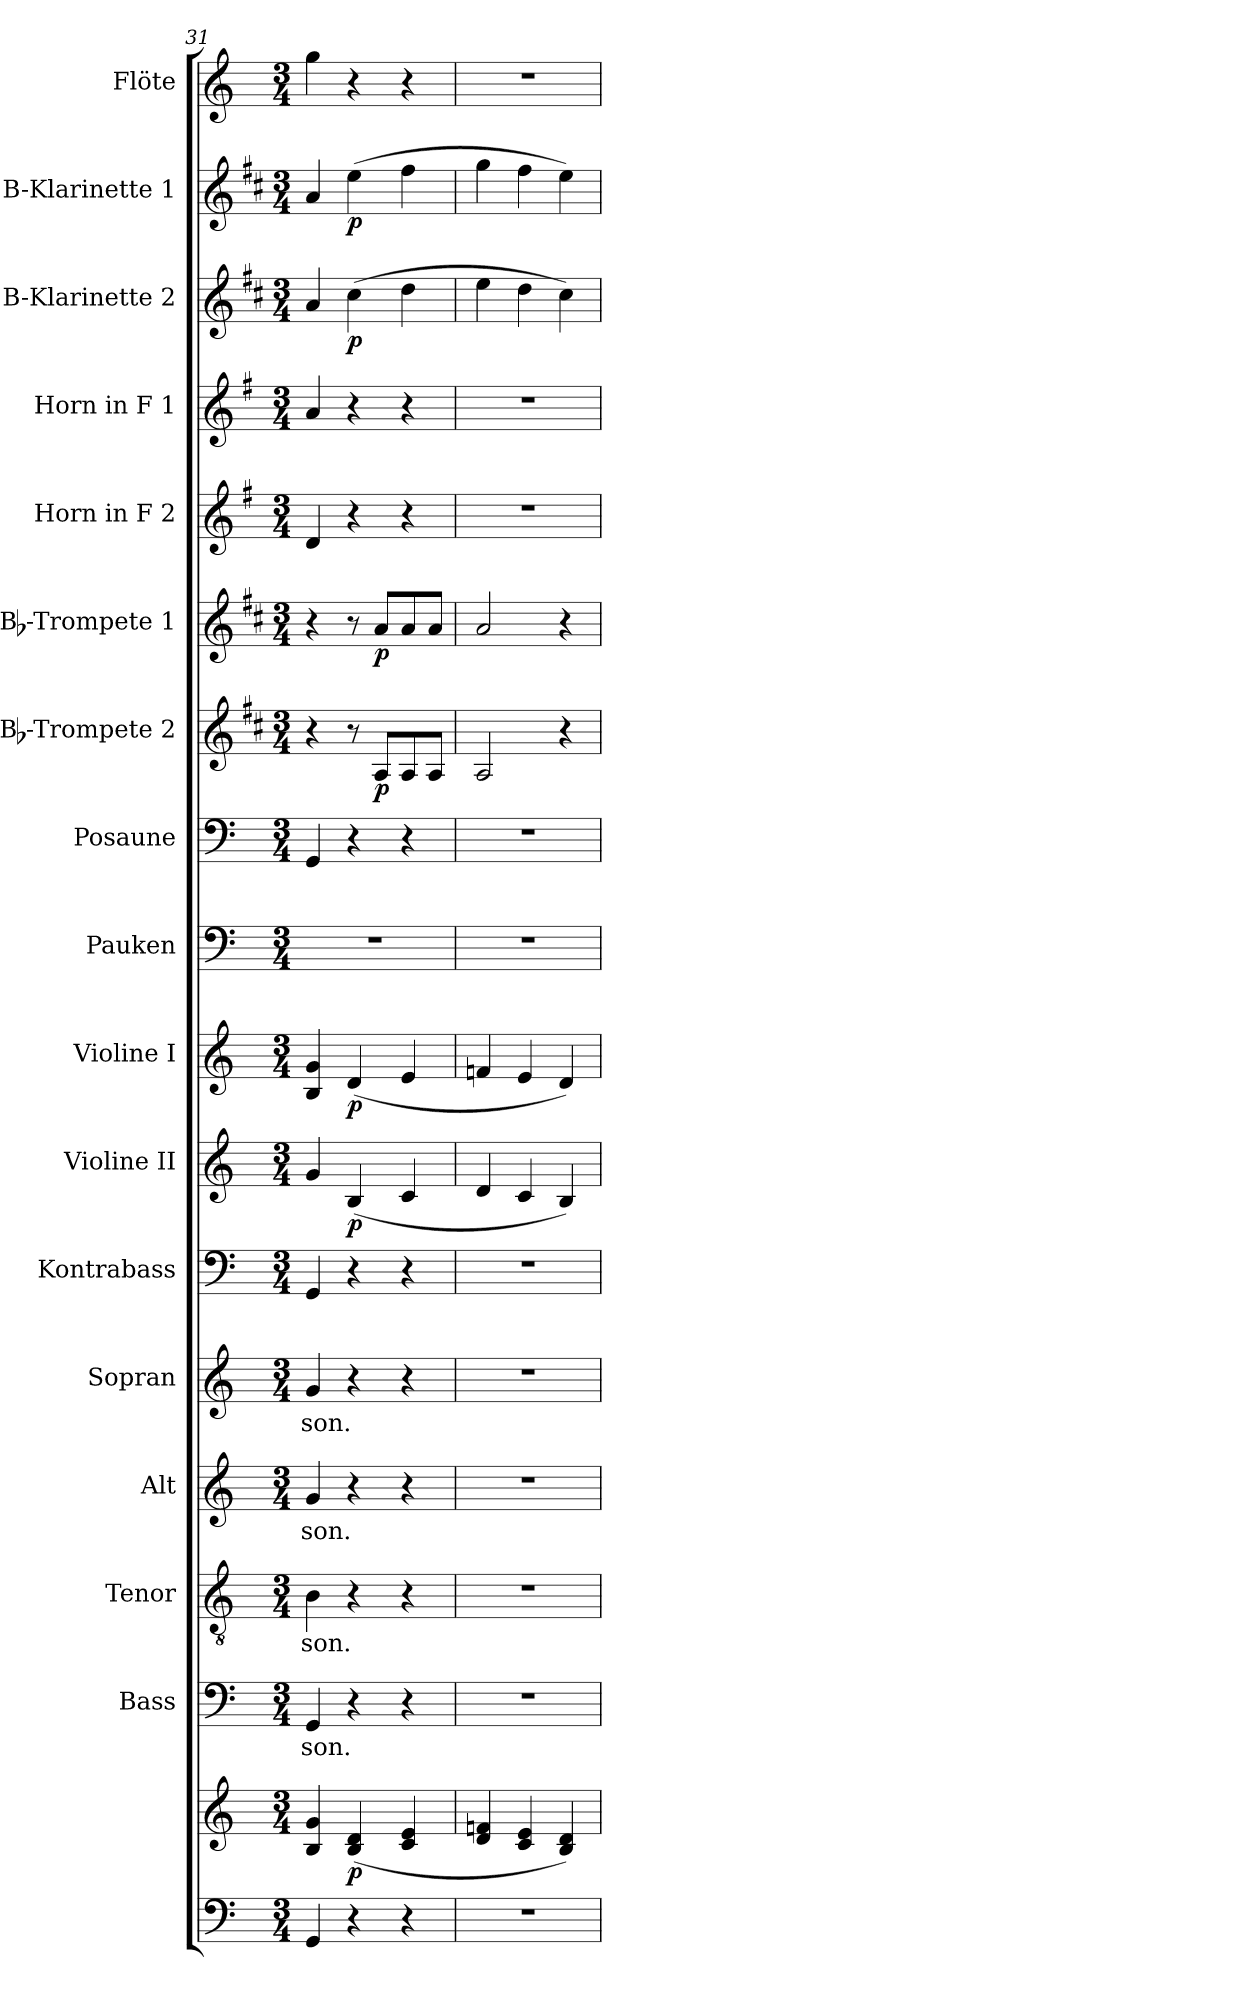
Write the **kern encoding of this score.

**kern	**kern	**dynam	**kern	**text	**kern	**text	**kern	**text	**kern	**text	**kern	**kern	**dynam	**kern	**dynam	**kern	**kern	**kern	**dynam	**kern	**dynam	**kern	**kern	**kern	**dynam	**kern	**dynam	**kern
*part17	*part17	*part17	*part16	*part16	*part15	*part15	*part14	*part14	*part13	*part13	*part12	*part11	*part11	*part10	*part10	*part9	*part8	*part7	*part7	*part6	*part6	*part5	*part4	*part3	*part3	*part2	*part2	*part1
*staff18	*staff17	*staff17/18	*staff16	*staff16	*staff15	*staff15	*staff14	*staff14	*staff13	*staff13	*staff12	*staff11	*staff11	*staff10	*staff10	*staff9	*staff8	*staff7	*staff7	*staff6	*staff6	*staff5	*staff4	*staff3	*staff3	*staff2	*staff2	*staff1
*	*	*	*I"Bass	*	*I"Tenor	*	*I"Alt	*	*I"Sopran	*	*I"Kontrabass	*I"Violine II	*	*I"Violine I	*	*I"Pauken	*I"Posaune	*I"Bb-Trompete 2	*	*I"Bb-Trompete 1	*	*I"Horn in F 2	*I"Horn in F 1	*I"B-Klarinette 2	*	*I"B-Klarinette 1	*	*I"Flöte
*	*	*	*I'B.	*	*I'T.	*	*I'A.	*	*I'S.	*	*I'Kb.	*I'Vl. II	*	*I'Vl. I	*	*I'Pk.	*I'Pos.	*I'Bb Trp. 2	*	*I'Bb Trp. 1	*	*I'Hrn. 2	*I'Hrn. 1	*I'B Kl. 2	*	*I'B Kl. 1	*	*I'Fl.
*clefF4	*clefG2	*	*clefF4	*	*clefGv2	*	*clefG2	*	*clefG2	*	*clefF4	*clefG2	*	*clefG2	*	*clefF4	*clefF4	*clefG2	*	*clefG2	*	*clefG2	*clefG2	*clefG2	*	*clefG2	*	*clefG2
*	*	*	*	*	*	*	*	*	*	*	*ITrd7c12	*	*	*	*	*	*	*ITrd1c2	*	*ITrd1c2	*	*ITrd4c7	*ITrd4c7	*ITrd1c2	*	*ITrd1c2	*	*
*k[]	*k[]	*	*k[]	*	*k[]	*	*k[]	*	*k[]	*	*k[]	*k[]	*	*k[]	*	*k[]	*k[]	*k[]	*	*k[]	*	*k[]	*k[]	*k[]	*	*k[]	*	*k[]
*C:	*C:	*	*C:	*	*C:	*	*C:	*	*C:	*	*C:	*C:	*	*C:	*	*C:	*C:	*C:	*	*C:	*	*C:	*C:	*C:	*	*C:	*	*C:
*M3/4	*M3/4	*	*M3/4	*	*M3/4	*	*M3/4	*	*M3/4	*	*M3/4	*M3/4	*	*M3/4	*	*M3/4	*M3/4	*M3/4	*	*M3/4	*	*M3/4	*M3/4	*M3/4	*	*M3/4	*	*M3/4
=31	=31	=31	=31	=31	=31	=31	=31	=31	=31	=31	=31	=31	=31	=31	=31	=31	=31	=31	=31	=31	=31	=31	=31	=31	=31	=31	=31	=31
!	!	!	!	!LO:LY:b	!	!LO:LY:b	!	!LO:LY:b	!	!LO:LY:b	!	!	!	!	!	!	!	!	!	!	!	!	!	!	!	!	!	!
4GG/	4B/ 4g/	.	4GG/	-son.	4B\	-son.	4g/	-son.	4g/	-son.	4GGG/	4g/	.	4B/ 4g/	.	2.r	4GG/	4r	.	4r	.	4G/	4d/	4g/	.	4g/	.	4gg\
!	!	!LO:DY:b	!	!	!	!	!	!	!	!	!	!	!LO:DY:b	!	!LO:DY:b	!	!	!	!	!	!	!	!	!	!LO:DY:b	!	!LO:DY:b	!
4r	(<4B/ 4d/	p	4r	.	4r	.	4r	.	4r	.	4r	(<4B/	p	(<4d/	p	.	4r	8r	.	8r	.	4r	4r	(>4b\	p	(>4dd\	p	4r
!	!	!	!	!	!	!	!	!	!	!	!	!	!	!	!	!	!	!	!LO:DY:b	!	!LO:DY:b	!	!	!	!	!	!	!
.	.	.	.	.	.	.	.	.	.	.	.	.	.	.	.	.	.	8G/L	p	8g/L	p	.	.	.	.	.	.	.
4r	4c/ 4e/	.	4r	.	4r	.	4r	.	4r	.	4r	4c/	.	4e/	.	.	4r	8G/	.	8g/	.	4r	4r	4cc\	.	4ee\	.	4r
.	.	.	.	.	.	.	.	.	.	.	.	.	.	.	.	.	.	8G/J	.	8g/J	.	.	.	.	.	.	.	.
=32	=32	=32	=32	=32	=32	=32	=32	=32	=32	=32	=32	=32	=32	=32	=32	=32	=32	=32	=32	=32	=32	=32	=32	=32	=32	=32	=32	=32
2.r	4d/ 4fn/	.	2.r	.	2.r	.	2.r	.	2.r	.	2.r	4d/	.	4fn/	.	2.r	2.r	2G/	.	2g/	.	2.r	2.r	4dd\	.	4ff\	.	2.r
.	4c/ 4e/	.	.	.	.	.	.	.	.	.	.	4c/	.	4e/	.	.	.	.	.	.	.	.	.	4cc\	.	4ee\	.	.
.	4B/ 4d/)	.	.	.	.	.	.	.	.	.	.	4B/)	.	4d/)	.	.	.	4r	.	4r	.	.	.	4b\)	.	4dd\)	.	.
=	=	=	=	=	=	=	=	=	=	=	=	=	=	=	=	=	=	=	=	=	=	=	=	=	=	=	=	=
*-	*-	*-	*-	*-	*-	*-	*-	*-	*-	*-	*-	*-	*-	*-	*-	*-	*-	*-	*-	*-	*-	*-	*-	*-	*-	*-	*-	*-
